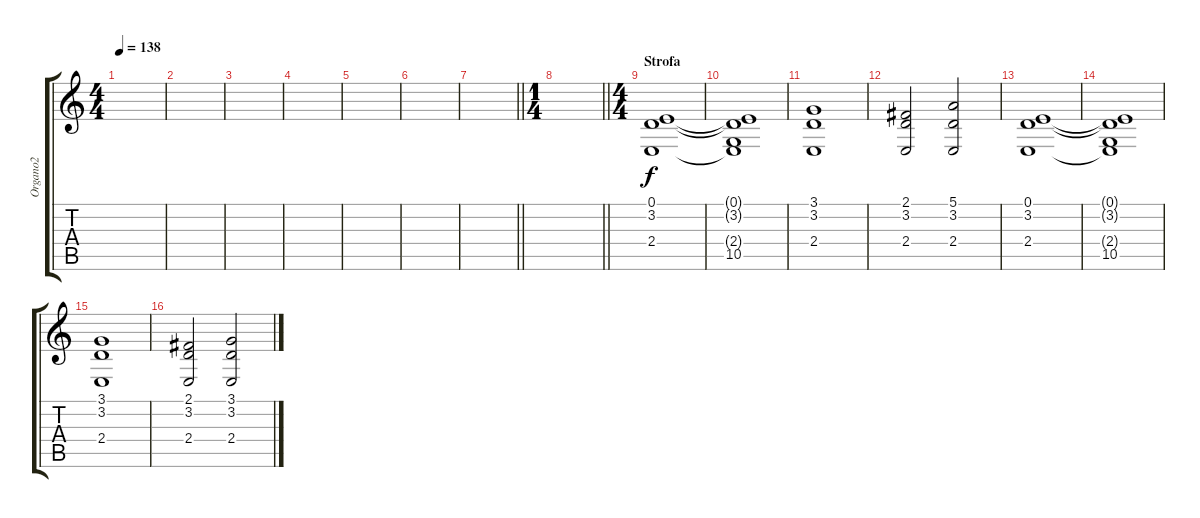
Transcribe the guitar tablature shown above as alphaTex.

\track ("Organo2" "Organo2") {instrument lead8bassandlead}
\staff {score tabs}
\tuning (E4 B3 G3 D3 A2 E2) {hide}
\ts (4 4)
\tempo 138
\clef g2
\ks c
|
|
|
|
|
|
\barLineRight lightlight
|
\ts (1 4)
\barLineRight lightlight
|
\ts (4 4)
\section ("" "Strofa")
(0.1 3.2 2.4).1{volume 6 instrument stringensemble2} |
(0.1{t} 3.2{t} 2.4{t} 10.5).1 |
(3.1 3.2 2.4).1 |
(2.1 3.2 2.4).2 (5.1 3.2 2.4).2 |
(0.1 3.2 2.4).1{volume 6 instrument stringensemble2} |
(0.1{t} 3.2{t} 2.4{t} 10.5).1 |
(3.1 3.2 2.4).1 |
(2.1 3.2 2.4).2 (3.1 3.2 2.4).2
